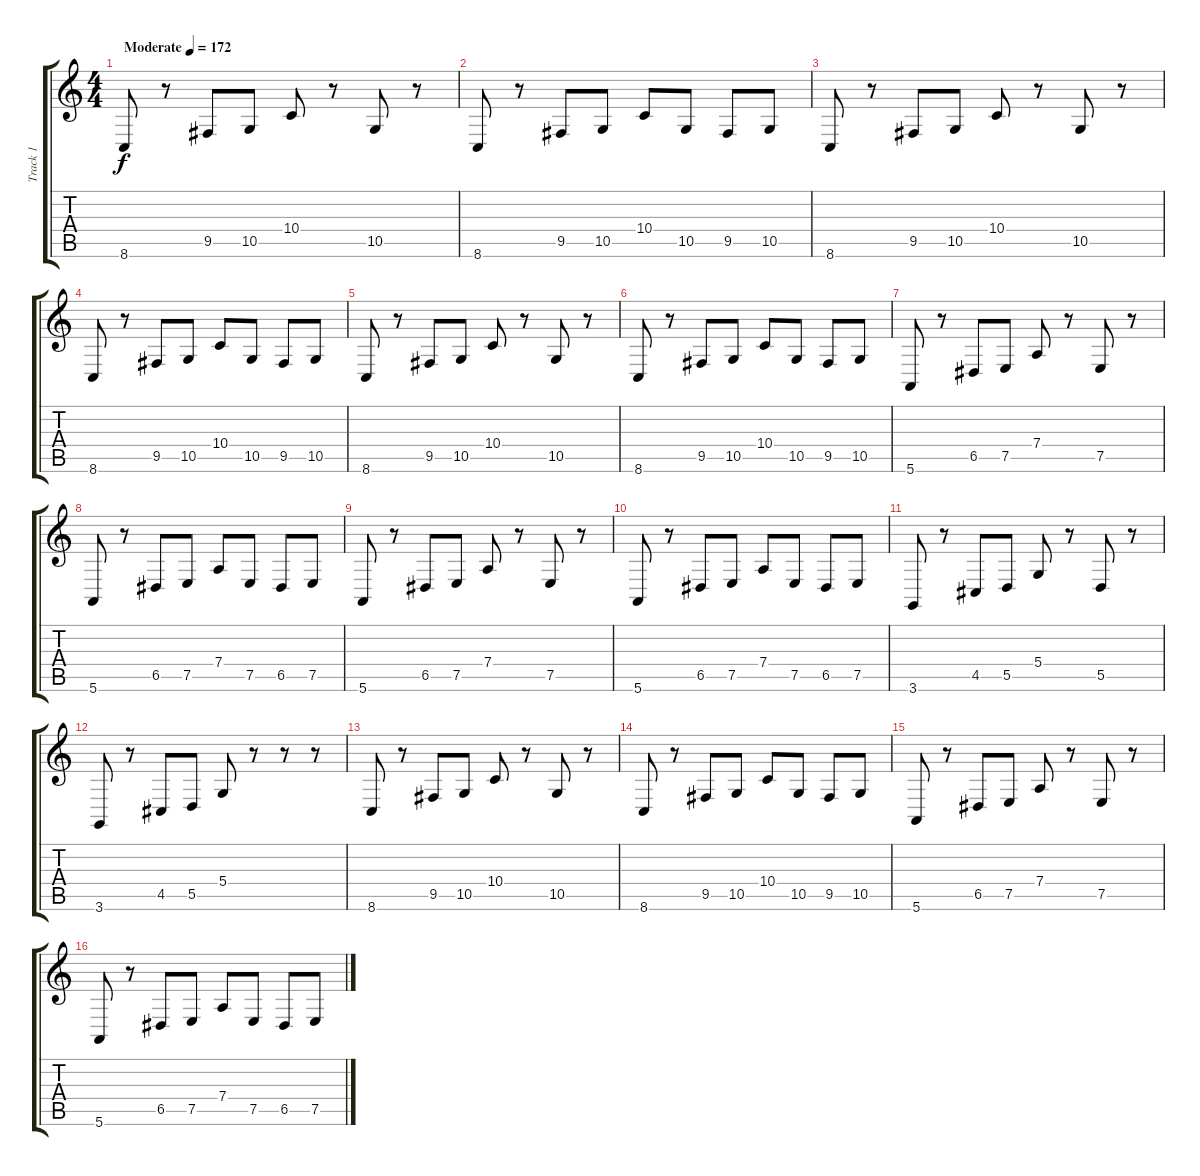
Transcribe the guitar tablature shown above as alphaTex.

\track ("Track 1" "Track 1") {instrument tuba}
\staff {score tabs}
\tuning (E4 B3 G3 D3 A2 E2) {hide}
\ts (4 4)
\tempo (172 "Moderate")
\clef g2
\ks c
8.6.8{dy f instrument tuba} r.8 9.5.8 10.5.8 10.4.8 r.8 10.5.8 r.8 |
8.6.8 r.8 9.5.8 10.5.8 10.4.8 10.5.8 9.5.8 10.5.8 |
8.6.8 r.8 9.5.8 10.5.8 10.4.8 r.8 10.5.8 r.8 |
8.6.8 r.8 9.5.8 10.5.8 10.4.8 10.5.8 9.5.8 10.5.8 |
8.6.8 r.8 9.5.8 10.5.8 10.4.8 r.8 10.5.8 r.8 |
8.6.8 r.8 9.5.8 10.5.8 10.4.8 10.5.8 9.5.8 10.5.8 |
5.6.8 r.8 6.5.8 7.5.8 7.4.8 r.8 7.5.8 r.8 |
5.6.8 r.8 6.5.8 7.5.8 7.4.8 7.5.8 6.5.8 7.5.8 |
5.6.8 r.8 6.5.8 7.5.8 7.4.8 r.8 7.5.8 r.8 |
5.6.8 r.8 6.5.8 7.5.8 7.4.8 7.5.8 6.5.8 7.5.8 |
3.6.8 r.8 4.5.8 5.5.8 5.4.8 r.8 5.5.8 r.8 |
3.6.8 r.8 4.5.8 5.5.8 5.4.8 r.8 r.8 r.8 |
8.6.8 r.8 9.5.8 10.5.8 10.4.8 r.8 10.5.8 r.8 |
8.6.8 r.8 9.5.8 10.5.8 10.4.8 10.5.8 9.5.8 10.5.8 |
5.6.8 r.8 6.5.8 7.5.8 7.4.8 r.8 7.5.8 r.8 |
5.6.8 r.8 6.5.8 7.5.8 7.4.8 7.5.8 6.5.8 7.5.8
